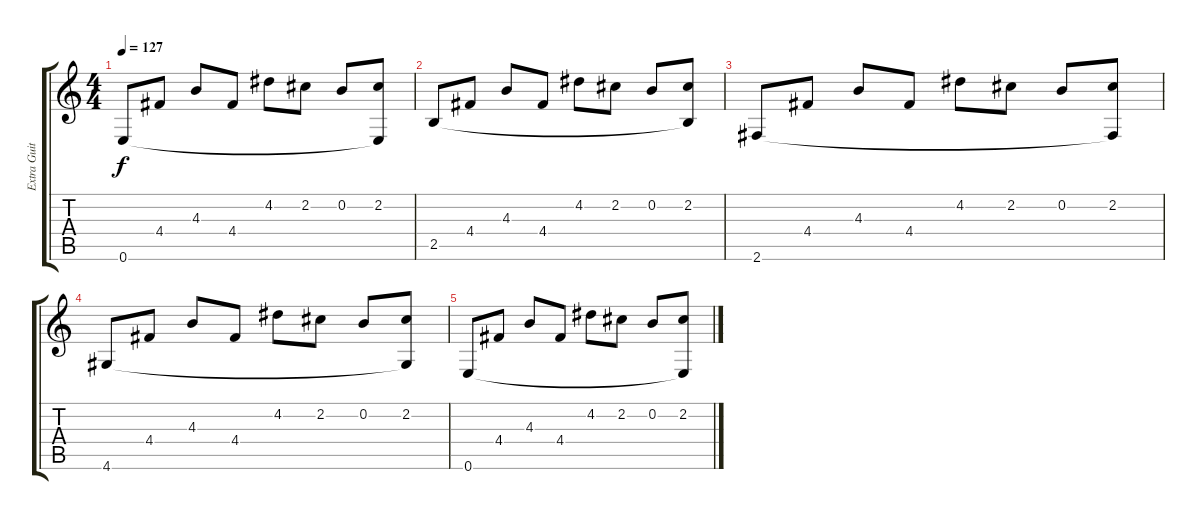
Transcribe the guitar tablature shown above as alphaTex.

\track ("Extra Guitar (Studio)" "Extra Guit") {instrument distortionguitar}
\staff {score tabs}
\tuning (E4 B3 G3 D3 A2 E2) {hide}
\ts (4 4)
\tempo 127
\clef g2
\ks c
0.6.8{dy f} 4.4.8 4.3.8 4.4.8 4.2.8 2.2.8 0.2.8 (2.2 0.6{t}).8 |
2.5.8{volume 0} 4.4.8 4.3.8 4.4.8 4.2.8 2.2.8 0.2.8 (2.2 2.5{t}).8 |
2.6.8 4.4.8 4.3.8 4.4.8 4.2.8 2.2.8 0.2.8 (2.2 2.6{t}).8 |
4.6.8 4.4.8 4.3.8 4.4.8 4.2.8 2.2.8 0.2.8 (2.2 4.6{t}).8 |
0.6.8 4.4.8 4.3.8 4.4.8 4.2.8 2.2.8 0.2.8 (2.2 0.6{t}).8
